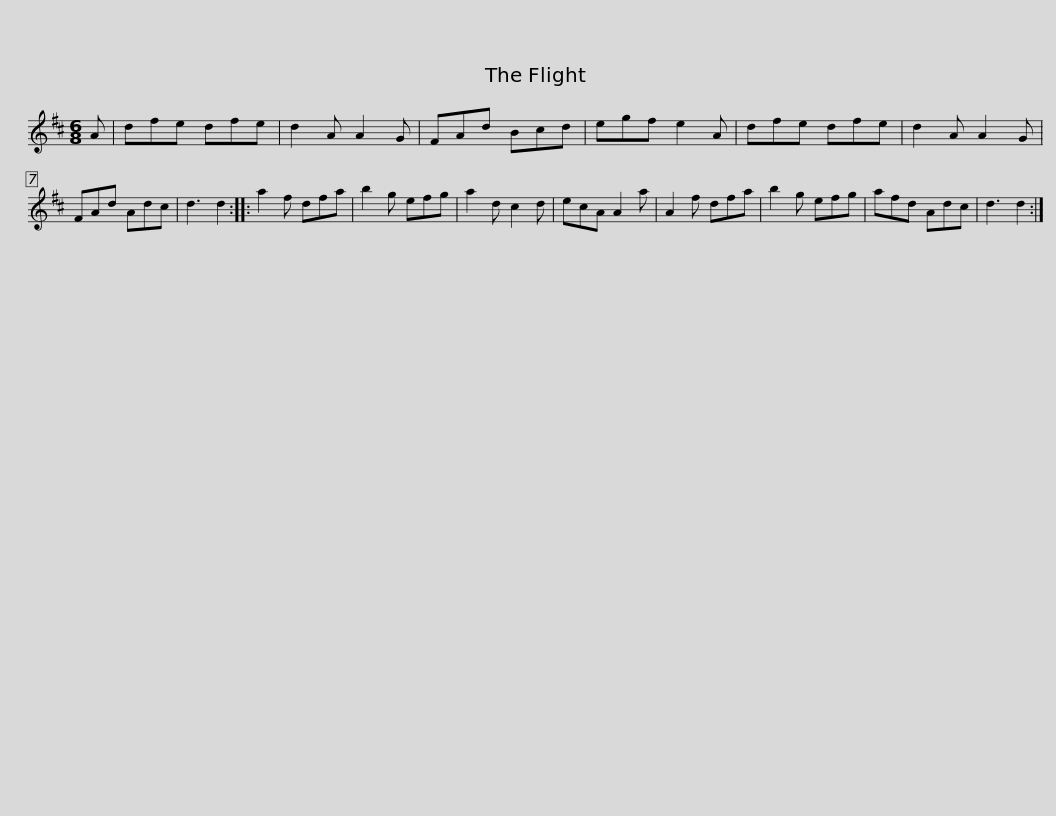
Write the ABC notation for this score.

X:1
L:1/8
M:6/8
I:linebreak $
K:D
V:1 treble
V:1
 A | dfe dfe | d2 A A2 G | FAd Bcd | egf e2 A | %5
 dfe dfe | d2 A A2 G | FAd Adc |$ d3 d2 :: a2 f dfa | %10
 b2 g efg | a2 d c2 d | ecA A2 a | A2 f dfa | b2 g efg | %15
 afd Adc | d3 d2 :| %17
